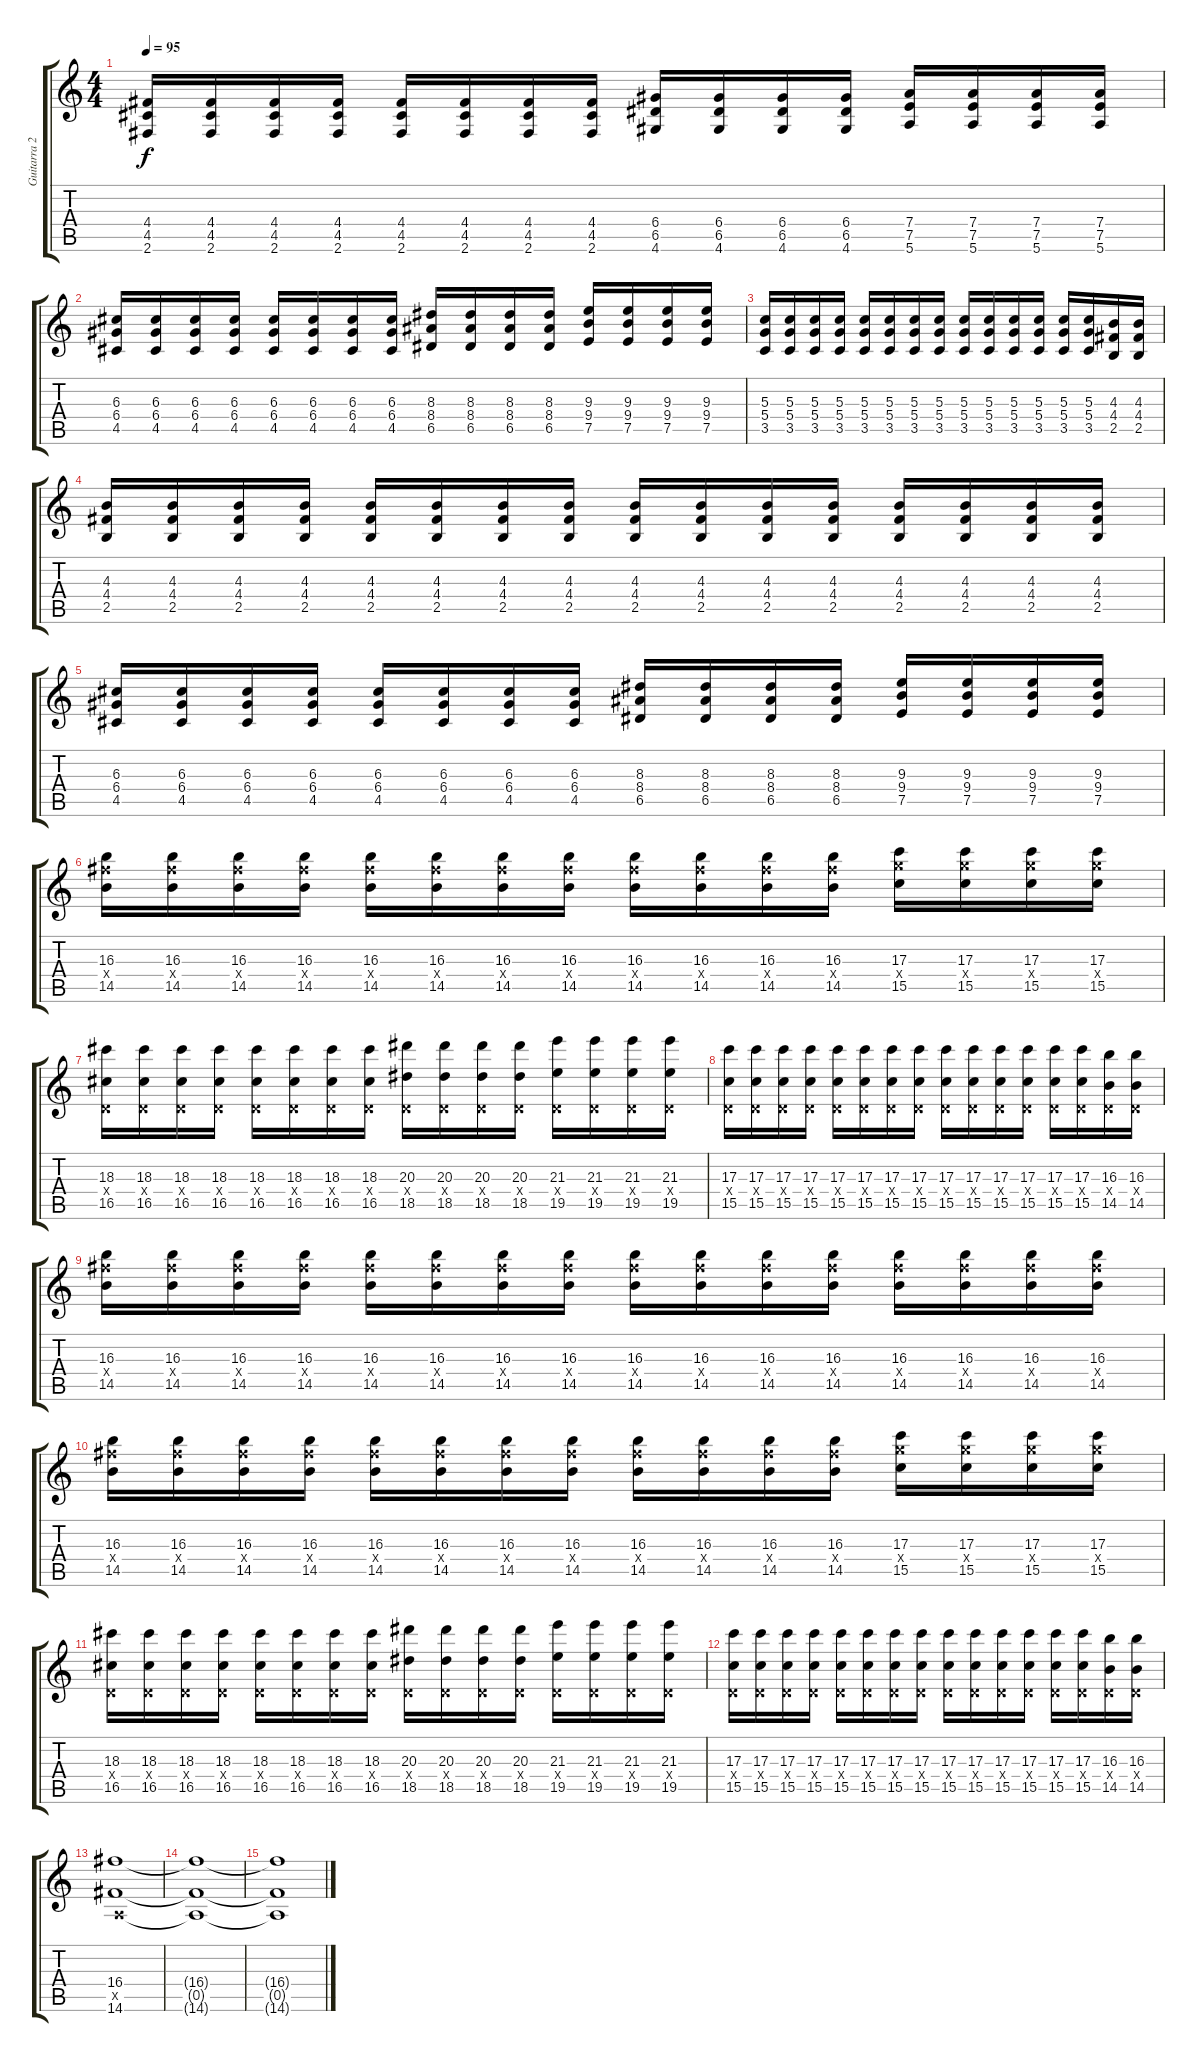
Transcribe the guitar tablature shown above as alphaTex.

\track ("Guitarra 2" "Guitarra 2") {instrument distortionguitar}
\staff {score tabs}
\tuning (E4 B3 G3 D3 A2 E2) {hide}
\ts (4 4)
\tempo 95
\clef g2
\ks c
(4.4 4.5 2.6).16{dy f} (4.4 4.5 2.6).16 (4.4 4.5 2.6).16 (4.4 4.5 2.6).16 (4.4 4.5 2.6).16 (4.4 4.5 2.6).16 (4.4 4.5 2.6).16 (4.4 4.5 2.6).16 (6.4 6.5 4.6).16 (6.4 6.5 4.6).16 (6.4 6.5 4.6).16 (6.4 6.5 4.6).16 (7.4 7.5 5.6).16 (7.4 7.5 5.6).16 (7.4 7.5 5.6).16 (7.4 7.5 5.6).16 |
(6.3 6.4 4.5).16 (6.3 6.4 4.5).16 (6.3 6.4 4.5).16 (6.3 6.4 4.5).16 (6.3 6.4 4.5).16 (6.3 6.4 4.5).16 (6.3 6.4 4.5).16 (6.3 6.4 4.5).16 (8.3 8.4 6.5).16 (8.3 8.4 6.5).16 (8.3 8.4 6.5).16 (8.3 8.4 6.5).16 (9.3 9.4 7.5).16 (9.3 9.4 7.5).16 (9.3 9.4 7.5).16 (9.3 9.4 7.5).16 |
(5.3 5.4 3.5).16 (5.3 5.4 3.5).16 (5.3 5.4 3.5).16 (5.3 5.4 3.5).16 (5.3 5.4 3.5).16 (5.3 5.4 3.5).16 (5.3 5.4 3.5).16 (5.3 5.4 3.5).16 (5.3 5.4 3.5).16 (5.3 5.4 3.5).16 (5.3 5.4 3.5).16 (5.3 5.4 3.5).16 (5.3 5.4 3.5).16 (5.3 5.4 3.5).16 (4.3 4.4 2.5).16 (4.3 4.4 2.5).16 |
(4.3 4.4 2.5).16 (4.3 4.4 2.5).16 (4.3 4.4 2.5).16 (4.3 4.4 2.5).16 (4.3 4.4 2.5).16 (4.3 4.4 2.5).16 (4.3 4.4 2.5).16 (4.3 4.4 2.5).16 (4.3 4.4 2.5).16 (4.3 4.4 2.5).16 (4.3 4.4 2.5).16 (4.3 4.4 2.5).16 (4.3 4.4 2.5).16 (4.3 4.4 2.5).16 (4.3 4.4 2.5).16 (4.3 4.4 2.5).16 |
(6.3 6.4 4.5).16 (6.3 6.4 4.5).16 (6.3 6.4 4.5).16 (6.3 6.4 4.5).16 (6.3 6.4 4.5).16 (6.3 6.4 4.5).16 (6.3 6.4 4.5).16 (6.3 6.4 4.5).16 (8.3 8.4 6.5).16 (8.3 8.4 6.5).16 (8.3 8.4 6.5).16 (8.3 8.4 6.5).16 (9.3 9.4 7.5).16 (9.3 9.4 7.5).16 (9.3 9.4 7.5).16 (9.3 9.4 7.5).16 |
(16.3 16.4{x} 14.5).16 (16.3 16.4{x} 14.5).16 (16.3 16.4{x} 14.5).16 (16.3 16.4{x} 14.5).16 (16.3 16.4{x} 14.5).16 (16.3 16.4{x} 14.5).16 (16.3 16.4{x} 14.5).16 (16.3 16.4{x} 14.5).16 (16.3 16.4{x} 14.5).16 (16.3 16.4{x} 14.5).16 (16.3 16.4{x} 14.5).16 (16.3 16.4{x} 14.5).16 (17.3 17.4{x} 15.5).16 (17.3 17.4{x} 15.5).16 (17.3 17.4{x} 15.5).16 (17.3 17.4{x} 15.5).16 |
(18.3 0.4{x} 16.5).16 (18.3 0.4{x} 16.5).16 (18.3 0.4{x} 16.5).16 (18.3 0.4{x} 16.5).16 (18.3 0.4{x} 16.5).16 (18.3 0.4{x} 16.5).16 (18.3 0.4{x} 16.5).16 (18.3 0.4{x} 16.5).16 (20.3 0.4{x} 18.5).16 (20.3 0.4{x} 18.5).16 (20.3 0.4{x} 18.5).16 (20.3 0.4{x} 18.5).16 (21.3 0.4{x} 19.5).16 (21.3 0.4{x} 19.5).16 (21.3 0.4{x} 19.5).16 (21.3 0.4{x} 19.5).16 |
(17.3 0.4{x} 15.5).16 (17.3 0.4{x} 15.5).16 (17.3 0.4{x} 15.5).16 (17.3 0.4{x} 15.5).16 (17.3 0.4{x} 15.5).16 (17.3 0.4{x} 15.5).16 (17.3 0.4{x} 15.5).16 (17.3 0.4{x} 15.5).16 (17.3 0.4{x} 15.5).16 (17.3 0.4{x} 15.5).16 (17.3 0.4{x} 15.5).16 (17.3 0.4{x} 15.5).16 (17.3 0.4{x} 15.5).16 (17.3 0.4{x} 15.5).16 (16.3 0.4{x} 14.5).16 (16.3 0.4{x} 14.5).16 |
(16.3 16.4{x} 14.5).16 (16.3 16.4{x} 14.5).16 (16.3 16.4{x} 14.5).16 (16.3 16.4{x} 14.5).16 (16.3 16.4{x} 14.5).16 (16.3 16.4{x} 14.5).16 (16.3 16.4{x} 14.5).16 (16.3 16.4{x} 14.5).16 (16.3 16.4{x} 14.5).16 (16.3 16.4{x} 14.5).16 (16.3 16.4{x} 14.5).16 (16.3 16.4{x} 14.5).16 (16.3 16.4{x} 14.5).16 (16.3 16.4{x} 14.5).16 (16.3 16.4{x} 14.5).16 (16.3 16.4{x} 14.5).16 |
(16.3 16.4{x} 14.5).16 (16.3 16.4{x} 14.5).16 (16.3 16.4{x} 14.5).16 (16.3 16.4{x} 14.5).16 (16.3 16.4{x} 14.5).16 (16.3 16.4{x} 14.5).16 (16.3 16.4{x} 14.5).16 (16.3 16.4{x} 14.5).16 (16.3 16.4{x} 14.5).16 (16.3 16.4{x} 14.5).16 (16.3 16.4{x} 14.5).16 (16.3 16.4{x} 14.5).16 (17.3 17.4{x} 15.5).16 (17.3 17.4{x} 15.5).16 (17.3 17.4{x} 15.5).16 (17.3 17.4{x} 15.5).16 |
(18.3 0.4{x} 16.5).16 (18.3 0.4{x} 16.5).16 (18.3 0.4{x} 16.5).16 (18.3 0.4{x} 16.5).16 (18.3 0.4{x} 16.5).16 (18.3 0.4{x} 16.5).16 (18.3 0.4{x} 16.5).16 (18.3 0.4{x} 16.5).16 (20.3 0.4{x} 18.5).16 (20.3 0.4{x} 18.5).16 (20.3 0.4{x} 18.5).16 (20.3 0.4{x} 18.5).16 (21.3 0.4{x} 19.5).16 (21.3 0.4{x} 19.5).16 (21.3 0.4{x} 19.5).16 (21.3 0.4{x} 19.5).16 |
(17.3 0.4{x} 15.5).16 (17.3 0.4{x} 15.5).16 (17.3 0.4{x} 15.5).16 (17.3 0.4{x} 15.5).16 (17.3 0.4{x} 15.5).16 (17.3 0.4{x} 15.5).16 (17.3 0.4{x} 15.5).16 (17.3 0.4{x} 15.5).16 (17.3 0.4{x} 15.5).16 (17.3 0.4{x} 15.5).16 (17.3 0.4{x} 15.5).16 (17.3 0.4{x} 15.5).16 (17.3 0.4{x} 15.5).16 (17.3 0.4{x} 15.5).16 (16.3 0.4{x} 14.5).16 (16.3 0.4{x} 14.5).16 |
(16.4 0.5{x} 14.6).1 |
(16.4{t} 0.5{t} 14.6{t}).1 |
(16.4{t} 0.5{t} 14.6{t}).1
